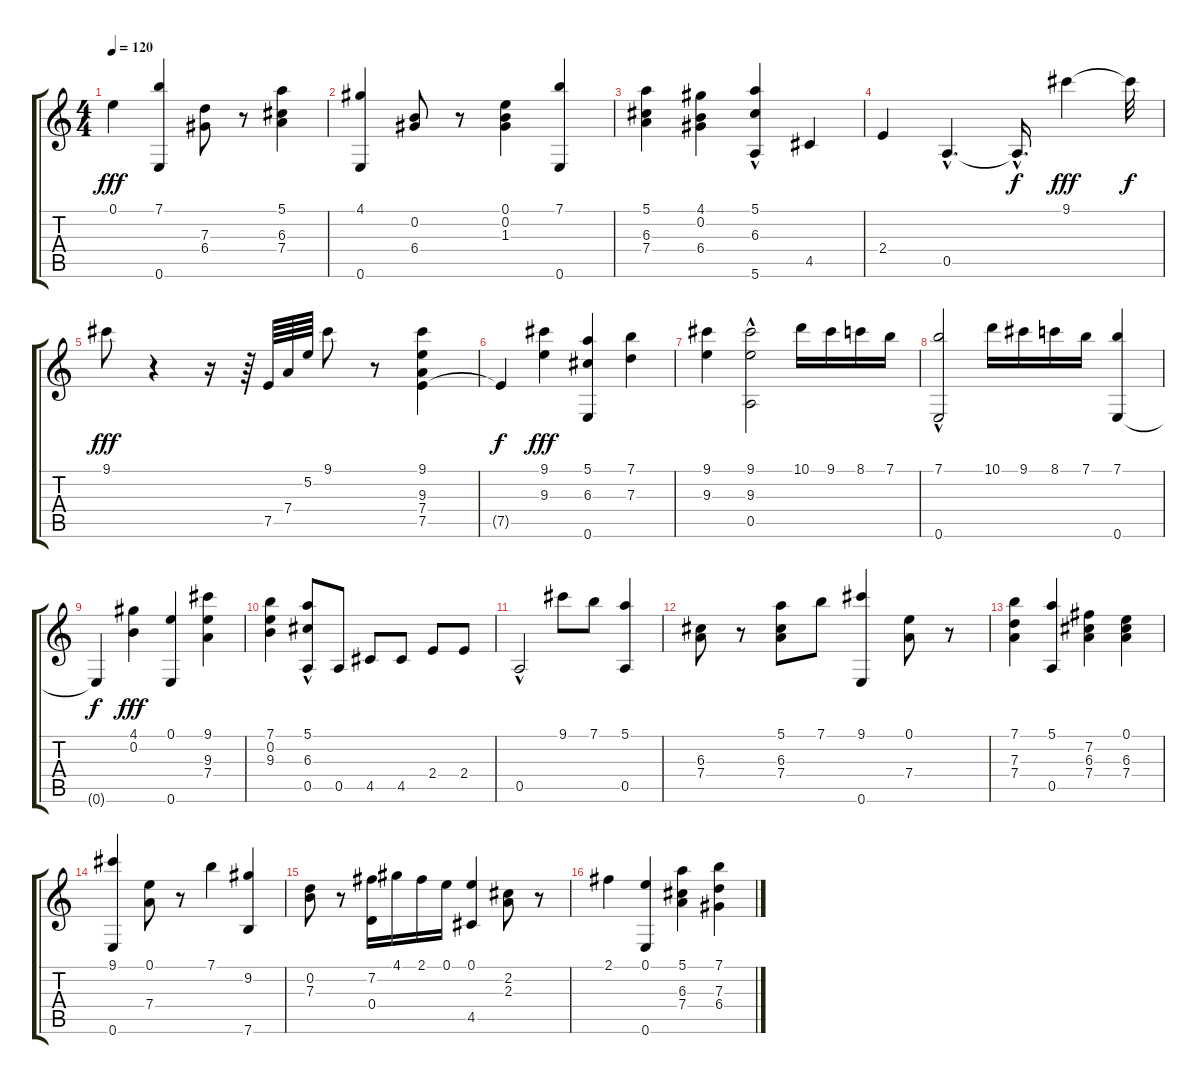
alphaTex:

\track "" {instrument acousticguitarnylon}
\staff {score tabs}
\tuning (E4 B3 G3 D3 A2 E2) {hide}
\ts (4 4)
\tempo 120
\clef g2
\ks c
0.1.4{dy fff} (7.1 0.6).4 (7.3 6.4).8 r.8 (5.1 6.3 7.4).4 |
(4.1 0.6).4 (0.2 6.4).8 r.8 (0.1 0.2 1.3).4 (7.1 0.6).4 |
(5.1 6.3 7.4).4 (4.1 0.2 6.4).4 (5.1{hac} 6.3{hac} 5.6).4 4.5.4 |
2.4.4 0.5{hac}.4{d} 0.5{hac t}.16{d dy f} 9.1.4{dy fff} 9.1{t}.32{dy f} |
9.1.8{dy fff} r.4 r.16 r.64 7.5.64 7.4.64 5.2.64 9.1.8 r.8 (9.1 9.3 7.4 7.5).4 |
7.5{t}.4{dy f} (9.1 9.3).4{dy fff} (5.1 6.3 0.6).4 (7.1 7.3).4 |
(9.1 9.3).4 (9.1 9.3 0.5{hac}).2 10.1.16 9.1.16 8.1.16 7.1.16 |
(7.1 0.6{hac}).2 10.1.16 9.1.16 8.1.16 7.1.16 (7.1 0.6).4 |
0.6{t}.4{dy f} (4.1 0.2).4{dy fff} (0.1 0.6).4 (9.1 9.3 7.4).4 |
(7.1 0.2 9.3).4 (5.1{hac} 6.3{hac} 0.5).8 0.5.8 4.5.8 4.5.8 2.4.8 2.4.8 |
0.5{hac}.2 9.1.8 7.1.8 (5.1 0.5).4 |
(6.3 7.4).8 r.8 (5.1 6.3 7.4).8 7.1.8 (9.1 0.6).4 (0.1 7.4).8 r.8 |
(7.1 7.3 7.4).4 (5.1 0.5).4 (7.2 6.3 7.4).4 (0.1 6.3 7.4).4 |
(9.1 0.6).4 (0.1 7.4).8 r.8 7.1.4 (9.2 7.6).4 |
(0.2 7.3).8 r.8 (7.2 0.4).16 4.1.16 2.1.16 0.1.16 (0.1 4.5).4 (2.2 2.3).8 r.8 |
2.1.4 (0.1 0.6).4 (5.1 6.3 7.4).4 (7.1 7.3 6.4).4
